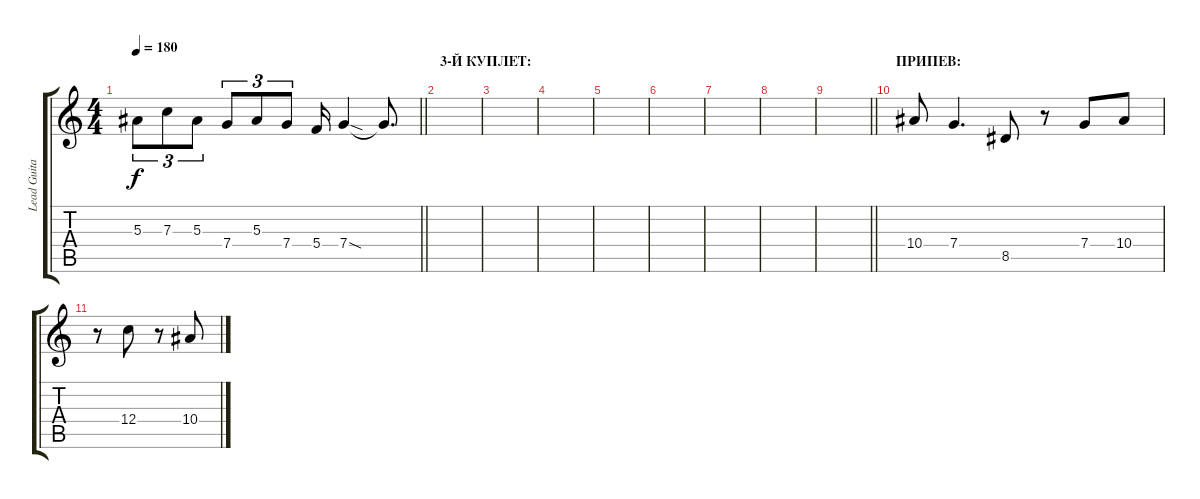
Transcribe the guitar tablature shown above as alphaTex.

\track ("Lead Guitar" "Lead Guita") {instrument distortionguitar}
\staff {score tabs}
\tuning (D4 A3 F3 C3 G2 D2) {hide}
\ts (4 4)
\tempo 180
\clef g2
\barLineRight lightlight
\ks c
5.3.8{tu (3 2) dy f} 7.3.8{tu (3 2)} 5.3.8{tu (3 2)} 7.4.8{tu (3 2)} 5.3.8{tu (3 2)} 7.4.8{tu (3 2)} 5.4.16 7.4{sod}.4 7.4{t}.8{d} |
\section ("" "3-Й КУПЛЕТ:")
|
|
|
|
|
|
|
\barLineRight lightlight
|
\section ("" "ПРИПЕВ:")
10.4.8 7.4.4{d} 8.5.8 r.8 7.4.8 10.4.8 |
r.8 12.4.8 r.8 10.4.8
